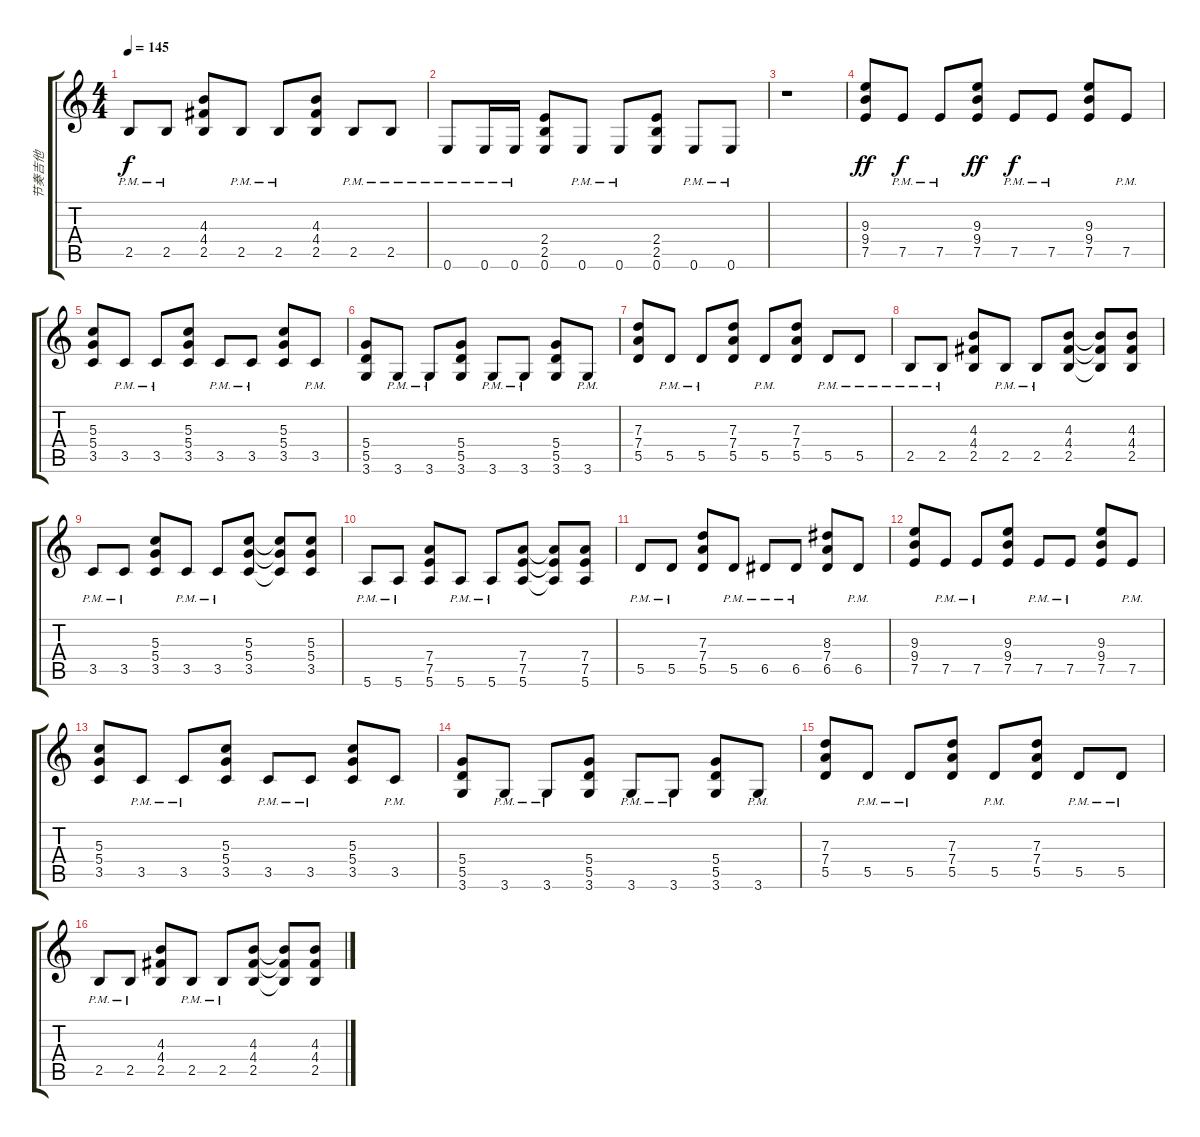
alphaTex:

\track ("节奏吉他" "节奏吉他") {instrument distortionguitar}
\staff {score tabs}
\tuning (E4 B3 G3 D3 A2 E2) {hide}
\ts (4 4)
\tempo 145
\clef g2
\ks c
2.5{pm}.8{dy f} 2.5{pm}.8 (4.3 4.4 2.5).8 2.5{pm}.8 2.5{pm}.8 (4.3 4.4 2.5).8 2.5{pm}.8 2.5{pm}.8 |
0.6{pm}.8 0.6{pm}.16 0.6{pm}.16 (2.4 2.5 0.6).8 0.6{pm}.8 0.6{pm}.8 (2.4 2.5 0.6).8 0.6{pm}.8 0.6{pm}.8 |
r.1 |
(9.3 9.4 7.5).8{dy ff} 7.5{pm}.8{dy f} 7.5{pm}.8 (9.3 9.4 7.5).8{dy ff} 7.5{pm}.8{dy f} 7.5{pm}.8 (9.3 9.4 7.5).8 7.5{pm}.8 |
(5.3 5.4 3.5).8 3.5{pm}.8 3.5{pm}.8 (5.3 5.4 3.5).8 3.5{pm}.8 3.5{pm}.8 (5.3 5.4 3.5).8 3.5{pm}.8 |
(5.4 5.5 3.6).8 3.6{pm}.8 3.6{pm}.8 (5.4 5.5 3.6).8 3.6{pm}.8 3.6{pm}.8 (5.4 5.5 3.6).8 3.6{pm}.8 |
(7.3 7.4 5.5).8 5.5{pm}.8 5.5{pm}.8 (7.3 7.4 5.5).8 5.5{pm}.8 (7.3 7.4 5.5).8 5.5{pm}.8 5.5{pm}.8 |
2.5{pm}.8 2.5{pm}.8 (4.3 4.4 2.5).8 2.5{pm}.8 2.5{pm}.8 (4.3 4.4 2.5).8 (4.3{t} 4.4{t} 2.5{t}).8 (4.3 4.4 2.5).8 |
3.5{pm}.8 3.5{pm}.8 (5.3 5.4 3.5).8 3.5{pm}.8 3.5{pm}.8 (5.3 5.4 3.5).8 (5.3{t} 5.4{t} 3.5{t}).8 (5.3 5.4 3.5).8 |
5.6{pm}.8 5.6{pm}.8 (7.4 7.5 5.6).8 5.6{pm}.8 5.6{pm}.8 (7.4 7.5 5.6).8 (7.4{t} 7.5{t} 5.6{t}).8 (7.4 7.5 5.6).8 |
5.5{pm}.8 5.5{pm}.8 (7.3 7.4 5.5).8 5.5{pm}.8 6.5{pm}.8 6.5{pm}.8 (8.3 7.4 6.5).8 6.5{pm}.8 |
(9.3 9.4 7.5).8 7.5{pm}.8 7.5{pm}.8 (9.3 9.4 7.5).8 7.5{pm}.8 7.5{pm}.8 (9.3 9.4 7.5).8 7.5{pm}.8 |
(5.3 5.4 3.5).8 3.5{pm}.8 3.5{pm}.8 (5.3 5.4 3.5).8 3.5{pm}.8 3.5{pm}.8 (5.3 5.4 3.5).8 3.5{pm}.8 |
(5.4 5.5 3.6).8 3.6{pm}.8 3.6{pm}.8 (5.4 5.5 3.6).8 3.6{pm}.8 3.6{pm}.8 (5.4 5.5 3.6).8 3.6{pm}.8 |
(7.3 7.4 5.5).8 5.5{pm}.8 5.5{pm}.8 (7.3 7.4 5.5).8 5.5{pm}.8 (7.3 7.4 5.5).8 5.5{pm}.8 5.5{pm}.8 |
2.5{pm}.8 2.5{pm}.8 (4.3 4.4 2.5).8 2.5{pm}.8 2.5{pm}.8 (4.3 4.4 2.5).8 (4.3{t} 4.4{t} 2.5{t}).8 (4.3 4.4 2.5).8
